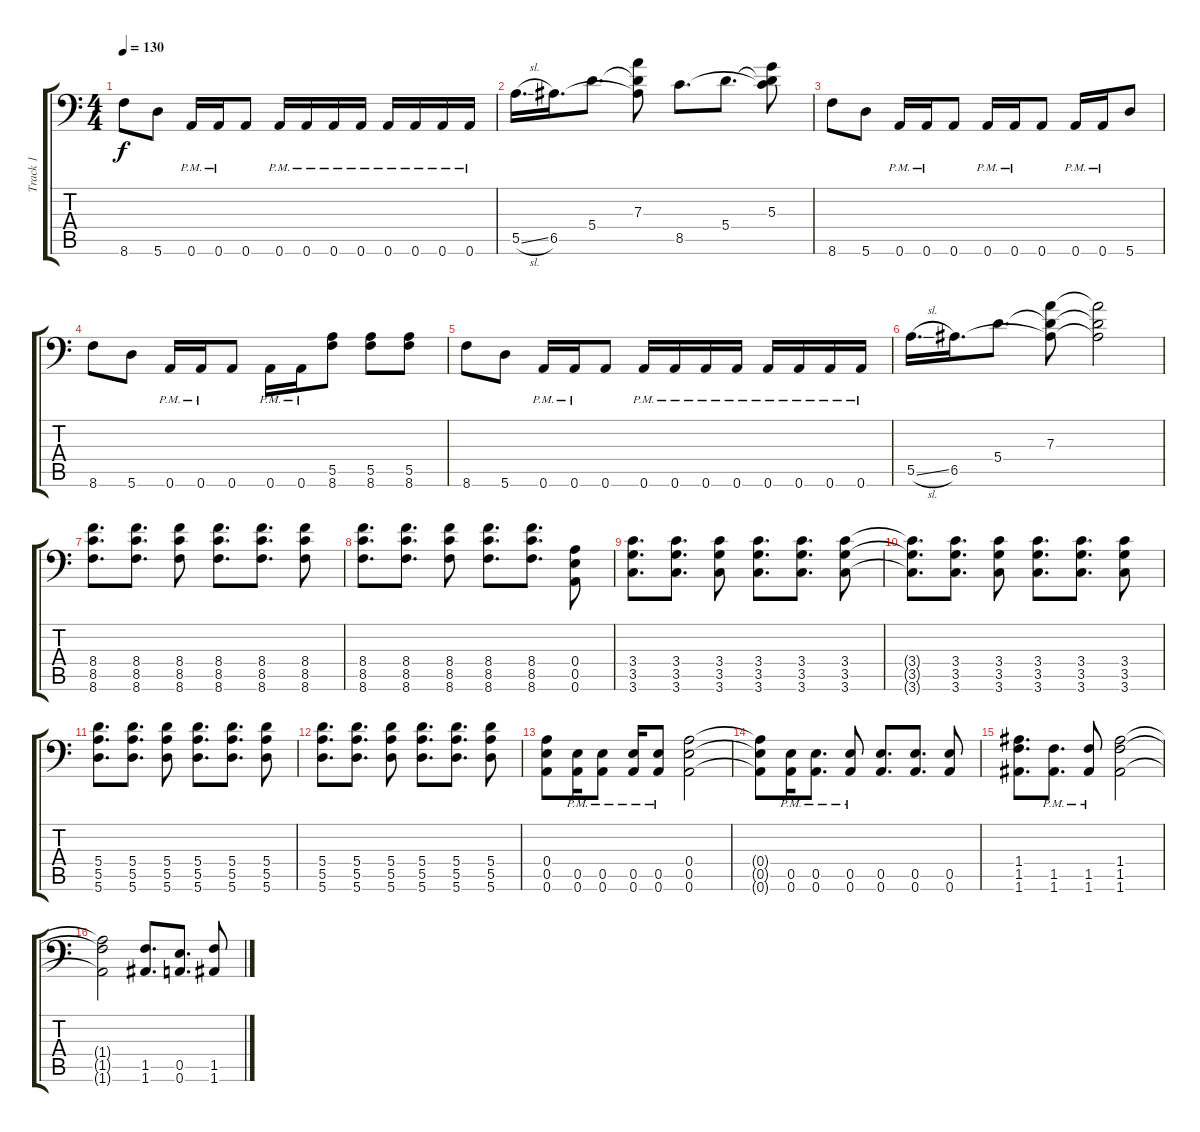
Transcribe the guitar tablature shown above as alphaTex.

\track ("Track 1" "Track 1") {instrument distortionguitar}
\staff {score tabs}
\tuning (B3 Gb3 D3 A2 E2 A1) {hide}
\ts (4 4)
\tempo 130
\clef f4
\ks c
8.6.8{dy f} 5.6.8 0.6{pm}.16 0.6{pm}.16 0.6.8 0.6{pm}.16 0.6{pm}.16 0.6{pm}.16 0.6{pm}.16 0.6{pm}.16 0.6{pm}.16 0.6{pm}.16 0.6{pm}.16 |
5.5{sl}.16{d} 6.5.16{d} 5.4.8{d} (7.3 5.4{t} 6.5{t}).8 8.5.8{d} 5.4.8{d} (5.3 5.4{t} 8.5{t}).8 |
8.6.8 5.6.8 0.6{pm}.16 0.6{pm}.16 0.6.8 0.6{pm}.16 0.6{pm}.16 0.6.8 0.6{pm}.16 0.6{pm}.16 5.6.8 |
8.6.8 5.6.8 0.6{pm}.16 0.6{pm}.16 0.6.8 0.6{pm}.16 0.6{pm}.16 (5.5 8.6).8 (5.5 8.6).8 (5.5 8.6).8 |
8.6.8 5.6.8 0.6{pm}.16 0.6{pm}.16 0.6.8 0.6{pm}.16 0.6{pm}.16 0.6{pm}.16 0.6{pm}.16 0.6{pm}.16 0.6{pm}.16 0.6{pm}.16 0.6{pm}.16 |
5.5{sl}.16{d} 6.5.16{d} 5.4.8{d} (7.3 5.4{t} 6.5{t}).8 (7.3{t} 5.4{t} 6.5{t}).2 |
(8.4 8.5 8.6).8{d} (8.4 8.5 8.6).8{d} (8.4 8.5 8.6).8 (8.4 8.5 8.6).8{d} (8.4 8.5 8.6).8{d} (8.4 8.5 8.6).8 |
(8.4 8.5 8.6).8{d} (8.4 8.5 8.6).8{d} (8.4 8.5 8.6).8 (8.4 8.5 8.6).8{d} (8.4 8.5 8.6).8{d} (0.4 0.5 0.6).8 |
(3.4 3.5 3.6).8{d} (3.4 3.5 3.6).8{d} (3.4 3.5 3.6).8 (3.4 3.5 3.6).8{d} (3.4 3.5 3.6).8{d} (3.4 3.5 3.6).8 |
(3.4{t} 3.5{t} 3.6{t}).8{d} (3.4 3.5 3.6).8{d} (3.4 3.5 3.6).8 (3.4 3.5 3.6).8{d} (3.4 3.5 3.6).8{d} (3.4 3.5 3.6).8 |
(5.4 5.5 5.6).8{d} (5.4 5.5 5.6).8{d} (5.4 5.5 5.6).8 (5.4 5.5 5.6).8{d} (5.4 5.5 5.6).8{d} (5.4 5.5 5.6).8 |
(5.4 5.5 5.6).8{d} (5.4 5.5 5.6).8{d} (5.4 5.5 5.6).8 (5.4 5.5 5.6).8{d} (5.4 5.5 5.6).8{d} (5.4 5.5 5.6).8 |
(0.4 0.5 0.6).8 (0.5{pm} 0.6{pm}).16 (0.5{pm} 0.6{pm}).8 (0.5{pm} 0.6{pm}).16 (0.5{pm} 0.6{pm}).8 (0.4 0.5 0.6).2 |
(0.4{t} 0.5{t} 0.6{t}).8 (0.5{pm} 0.6{pm}).16 (0.5{pm} 0.6{pm}).8{d} (0.5{pm} 0.6{pm}).8 (0.5 0.6).8{d} (0.5 0.6).8{d} (0.5 0.6).8 |
(1.4 1.5 1.6).8{d} (1.5{pm} 1.6{pm}).8{d} (1.5{pm} 1.6{pm}).8 (1.4 1.5 1.6).2 |
(1.4{t} 1.5{t} 1.6{t}).2 (1.5 1.6).8{d} (0.5 0.6).8{d} (1.5 1.6).8
